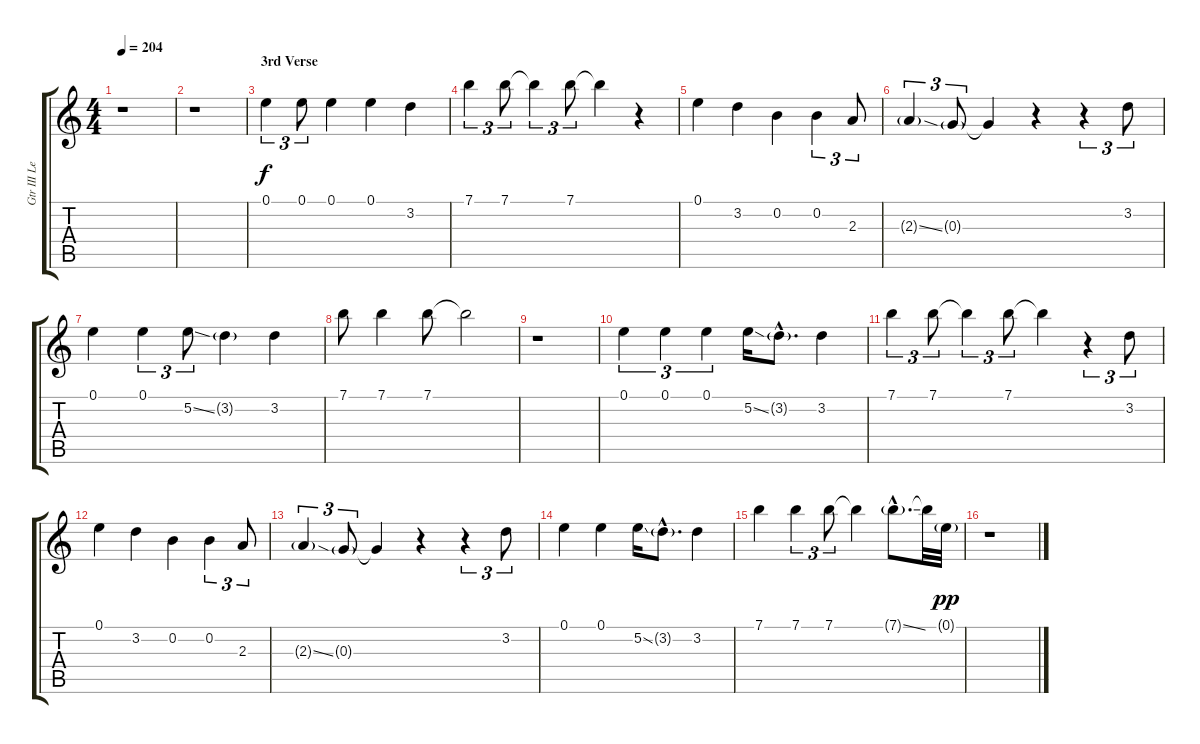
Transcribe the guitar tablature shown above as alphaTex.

\track ("Gtr III Lead & Voice " "Gtr III Le") {instrument overdrivenguitar}
\staff {score tabs}
\tuning (E4 B3 G3 D3 A2 E2) {hide}
\ts (4 4)
\tempo 204
\clef g2
\ks c
r.1{dy f} |
r.1 |
\section ("" "3rd Verse")
0.1.4{tu (3 2) balance 8} 0.1.8{tu (3 2)} 0.1.4 0.1.4 3.2.4 |
7.1.4{tu (3 2)} 7.1.8{tu (3 2)} 7.1{t}.4{tu (3 2)} 7.1.8{tu (3 2)} 7.1{t}.4 r.4 |
0.1.4 3.2.4 0.2.4 0.2.4{tu (3 2)} 2.3.8{tu (3 2)} |
2.3{ss g}.4{tu (3 2)} 0.3{g}.8{tu (3 2)} 0.3{t}.4 r.4 r.4{tu (3 2)} 3.2.8{tu (3 2)} |
0.1.4 0.1.4{tu (3 2)} 5.2{ss}.8{tu (3 2)} 3.2{g}.4 3.2.4 |
7.1.8 7.1.4 7.1.8 7.1{t}.2 |
r.1 |
0.1.4{tu (3 2)} 0.1.4{tu (3 2)} 0.1.4{tu (3 2)} 5.2{ss}.16 3.2{g hac}.8{d} 3.2.4 |
7.1.4{tu (3 2)} 7.1.8{tu (3 2)} 7.1{t}.4{tu (3 2)} 7.1.8{tu (3 2)} 7.1{t}.4 r.4{tu (3 2)} 3.2.8{tu (3 2)} |
0.1.4 3.2.4 0.2.4 0.2.4{tu (3 2)} 2.3.8{tu (3 2)} |
2.3{ss g}.4{tu (3 2)} 0.3{g}.8{tu (3 2)} 0.3{t}.4 r.4 r.4{tu (3 2)} 3.2.8{tu (3 2)} |
0.1.4 0.1.4 5.2{ss}.16 3.2{g hac}.8{d} 3.2.4 |
7.1.4 7.1.4{tu (3 2)} 7.1.8{tu (3 2)} 7.1{t}.4 7.1{ss g hac}.8{d} 7.1{t}.32 0.1{g}.32{dy pp} |
r.1
